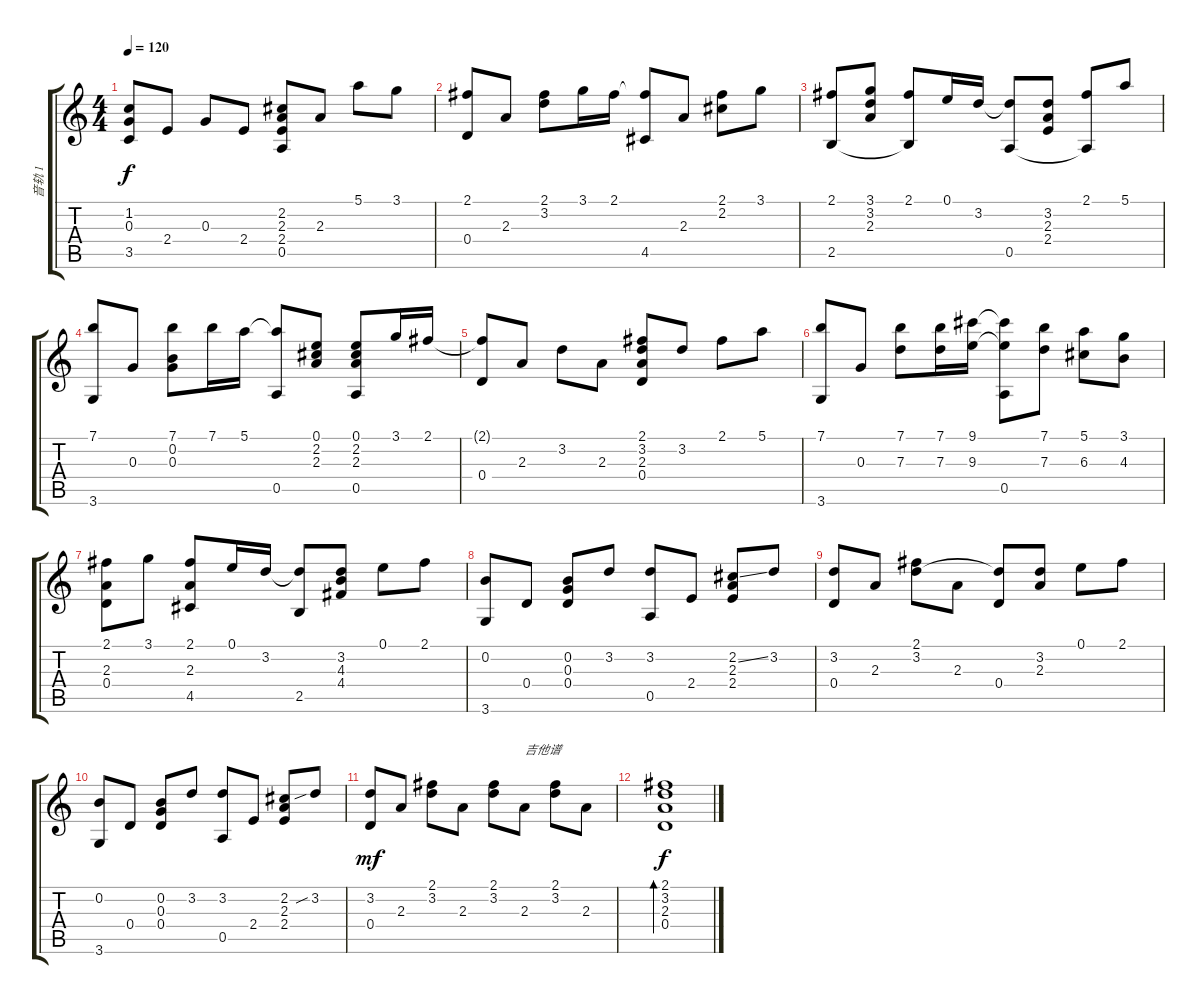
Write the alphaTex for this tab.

\track ("音轨 1" "音轨 1") {instrument acousticguitarnylon}
\staff {score tabs}
\tuning (E4 B3 G3 D3 A2 E2) {hide}
\ts (4 4)
\tempo 120
\clef g2
\ks c
(1.2 0.3 3.5).8{dy f} 2.4.8 0.3.8 2.4.8 (2.2 2.3 2.4 0.5).8 2.3.8 5.1.8 3.1.8 |
(2.1 0.4).8 2.3.8 (2.1 3.2).8 3.1.16 2.1.16 (2.1{t} 4.5).8 2.3.8 (2.1 2.2).8 3.1.8 |
(2.1 2.5).8 (3.1 3.2 2.3).8 (2.1 2.5{t}).8 0.1.16 3.2.16 (3.2{t} 0.5).8 (3.2 2.3 2.4).8 (2.1 0.5{t}).8 5.1.8 |
(7.1 3.6).8 0.3.8 (7.1 0.2 0.3).8 7.1.16 5.1.16 (5.1{t} 0.5).8 (0.1 2.2 2.3).8 (0.1 2.2 2.3 0.5).8 3.1.16 2.1.16 |
(2.1{t} 0.4).8 2.3.8 3.2.8 2.3.8 (2.1 3.2 2.3 0.4).8 3.2.8 2.1.8 5.1.8 |
(7.1 3.6).8 0.3.8 (7.1 7.3).8 (7.1 7.3).16 (9.1 9.3).16 (9.1{t} 9.3{t} 0.5).8 (7.1 7.3).8 (5.1 6.3).8 (3.1 4.3).8 |
(2.1 2.3 0.4).8 3.1.8 (2.1 2.3 4.5).8 0.1.16 3.2.16 (3.2{t} 2.5).8 (3.2 4.3 4.4).8 0.1.8 2.1.8 |
(0.2 3.6).8 0.4.8 (0.2 0.3 0.4).8 3.2.8 (3.2 0.5).8 2.4.8 (2.2{ss} 2.3 2.4).8 3.2.8 |
(3.2 0.4).8 2.3.8 (2.1 3.2).8 2.3.8 (3.2{t} 0.4).8 (3.2 2.3).8 0.1.8 2.1.8 |
(0.2 3.6).8 0.4.8 (0.2 0.3 0.4).8 3.2.8 (3.2 0.5).8 2.4.8 (2.2 2.3 2.4).8 3.2{sib}.8 |
(3.2 0.4).8{dy mf} 2.3.8 (2.1 3.2).8 2.3.8 (2.1 3.2).8 2.3.8{txt "吉他谱"} (2.1 3.2).8 2.3.8 |
(2.1 3.2 2.3 0.4).1{bd 480 dy f}
